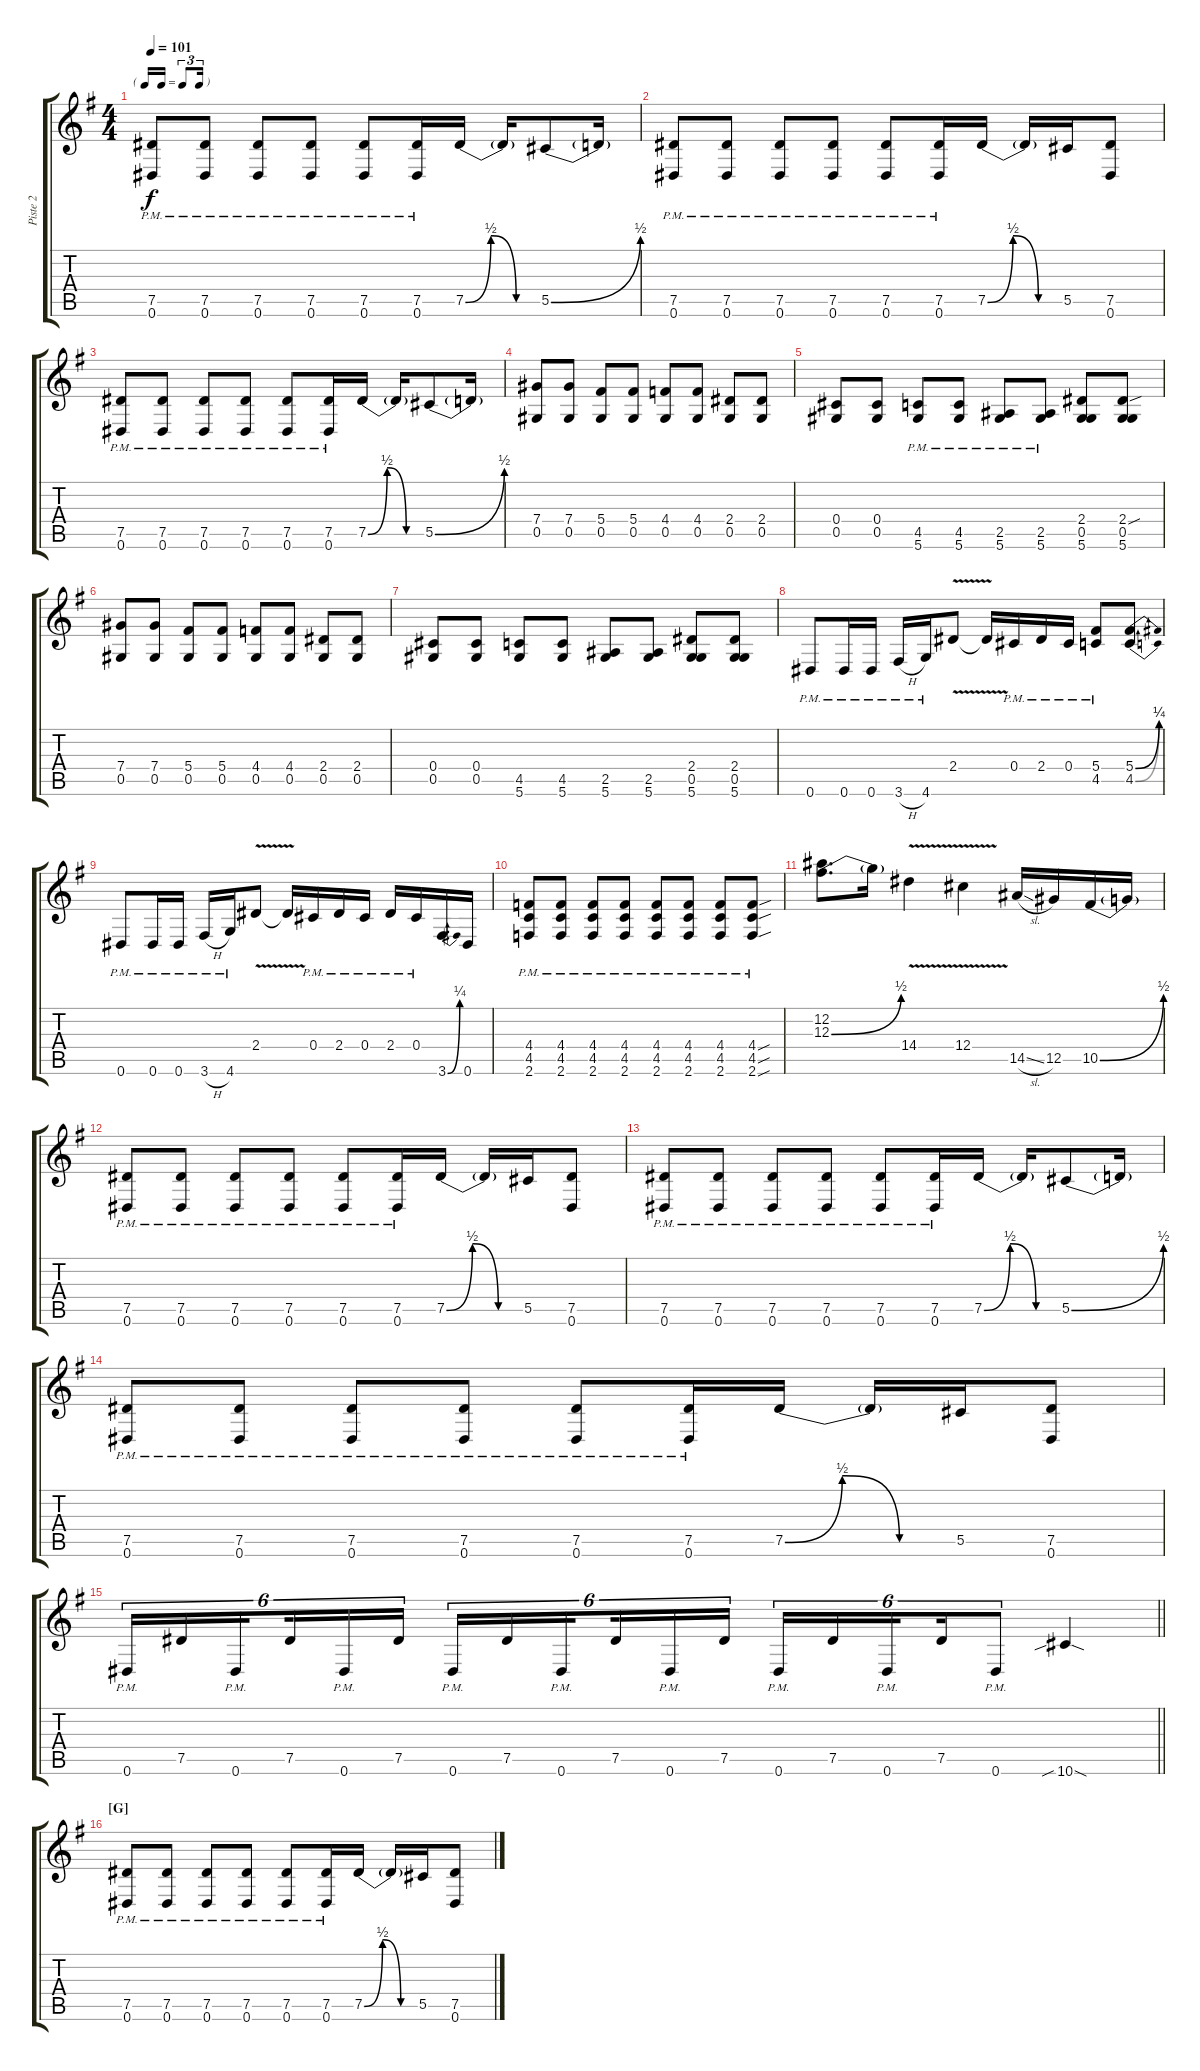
\track ("Piste 2" "Piste 2") {instrument distortionguitar}
\staff {score tabs}
\tuning (Eb4 Bb3 Gb3 Db3 Ab2 Eb2) {hide}
\ts (4 4)
\tf triplet16th
\tempo 101
\clef g2
\ks g
(7.5{pm} 0.6{pm}).8{dy f} (7.5{pm} 0.6{pm}).8 (7.5{pm} 0.6{pm}).8 (7.5{pm} 0.6{pm}).8 (7.5{pm} 0.6{pm}).8 (7.5{pm} 0.6{pm}).16 7.5{be (custom 0 0 20 2 40 0 60 0)}.16 7.5{t}.16 5.5{be (bend 0 0 60 2)}.8 5.5{t}.16 |
(7.5{pm} 0.6{pm}).8 (7.5{pm} 0.6{pm}).8 (7.5{pm} 0.6{pm}).8 (7.5{pm} 0.6{pm}).8 (7.5{pm} 0.6{pm}).8 (7.5{pm} 0.6{pm}).16 7.5{be (custom 0 0 20 2 40 0 60 0)}.16 7.5{t}.16 5.5.16 (7.5 0.6).8 |
(7.5{pm} 0.6{pm}).8 (7.5{pm} 0.6{pm}).8 (7.5{pm} 0.6{pm}).8 (7.5{pm} 0.6{pm}).8 (7.5{pm} 0.6{pm}).8 (7.5{pm} 0.6{pm}).16 7.5{be (custom 0 0 20 2 40 0 60 0)}.16 7.5{t}.16 5.5{be (bend 0 0 60 2)}.8 5.5{t}.16 |
(7.4 0.5).8 (7.4 0.5).8 (5.4 0.5).8 (5.4 0.5).8 (4.4 0.5).8 (4.4 0.5).8 (2.4 0.5).8 (2.4 0.5).8 |
(0.4 0.5).8 (0.4 0.5).8 (4.5{pm} 5.6{pm}).8 (4.5{pm} 5.6{pm}).8 (2.5{pm} 5.6{pm}).8 (2.5{pm} 5.6{pm}).8 (2.4 0.5 5.6).8 (2.4{sou} 0.5 5.6).8 |
(7.4 0.5).8 (7.4 0.5).8 (5.4 0.5).8 (5.4 0.5).8 (4.4 0.5).8 (4.4 0.5).8 (2.4 0.5).8 (2.4 0.5).8 |
(0.4 0.5).8 (0.4 0.5).8 (4.5 5.6).8 (4.5 5.6).8 (2.5 5.6).8 (2.5 5.6).8 (2.4 0.5 5.6).8 (2.4 0.5 5.6).8 |
0.6{pm}.8 0.6{pm}.16 0.6{pm}.16 3.6{h pm}.16 4.6{pm}.16 2.4{v}.8 2.4{t}.16 0.4{pm}.16 2.4{pm}.16 0.4{pm}.16 (5.4{pm} 4.5{pm}).8 (5.4{be (bend 0 0 60 1)} 4.5{be (bend 0 0 60 1)}).8 |
0.6{pm}.8 0.6{pm}.16 0.6{pm}.16 3.6{h pm}.16 4.6{pm}.16 2.4{v}.8 2.4{t}.16 0.4{pm}.16 2.4{pm}.16 0.4{pm}.16 2.4{pm}.16 0.4{pm}.16 3.6{be (bend 0 0 60 1)}.16 0.6.16 |
(4.4{pm} 4.5{pm} 2.6{pm}).8 (4.4{pm} 4.5{pm} 2.6{pm}).8 (4.4{pm} 4.5{pm} 2.6{pm}).8 (4.4{pm} 4.5{pm} 2.6{pm}).8 (4.4{pm} 4.5{pm} 2.6{pm}).8 (4.4{pm} 4.5{pm} 2.6{pm}).8 (4.4{pm} 4.5{pm} 2.6{pm}).8 (4.4{sou pm} 4.5{sou pm} 2.6{sou pm}).8 |
(12.2 12.3{be (bend 0 0 60 2)}).8{d} 12.3{t}.16 14.4{v}.4 12.4{v}.4 14.5{sl}.16 12.5.16 10.5{be (bend 0 0 60 2)}.16 10.5{t}.16 |
(7.5{pm} 0.6{pm}).8 (7.5{pm} 0.6{pm}).8 (7.5{pm} 0.6{pm}).8 (7.5{pm} 0.6{pm}).8 (7.5{pm} 0.6{pm}).8 (7.5{pm} 0.6{pm}).16 7.5{be (custom 0 0 20 2 40 0 60 0)}.16 7.5{t}.16 5.5.16 (7.5 0.6).8 |
(7.5{pm} 0.6{pm}).8 (7.5{pm} 0.6{pm}).8 (7.5{pm} 0.6{pm}).8 (7.5{pm} 0.6{pm}).8 (7.5{pm} 0.6{pm}).8 (7.5{pm} 0.6{pm}).16 7.5{be (custom 0 0 20 2 40 0 60 0)}.16 7.5{t}.16 5.5{be (bend 0 0 60 2)}.8 5.5{t}.16 |
(7.5{pm} 0.6{pm}).8 (7.5{pm} 0.6{pm}).8 (7.5{pm} 0.6{pm}).8 (7.5{pm} 0.6{pm}).8 (7.5{pm} 0.6{pm}).8 (7.5{pm} 0.6{pm}).16 7.5{be (custom 0 0 20 2 40 0 60 0)}.16 7.5{t}.16 5.5.16 (7.5 0.6).8 |
\barLineRight lightlight
0.6{pm}.16{tu (6 4)} 7.5.16{tu (6 4)} 0.6{pm}.16{tu (6 4) beam splitsecondary} 7.5.16{tu (6 4)} 0.6{pm}.16{tu (6 4)} 7.5.16{tu (6 4)} 0.6{pm}.16{tu (6 4)} 7.5.16{tu (6 4)} 0.6{pm}.16{tu (6 4) beam splitsecondary} 7.5.16{tu (6 4)} 0.6{pm}.16{tu (6 4)} 7.5.16{tu (6 4)} 0.6{pm}.16{tu (6 4)} 7.5.16{tu (6 4)} 0.6{pm}.16{tu (6 4) beam splitsecondary} 7.5.16{tu (6 4)} 0.6{pm}.8{tu (6 4)} 10.6{sib sod}.4 |
\section ("" "[G]")
(7.5{pm} 0.6{pm}).8 (7.5{pm} 0.6{pm}).8 (7.5{pm} 0.6{pm}).8 (7.5{pm} 0.6{pm}).8 (7.5{pm} 0.6{pm}).8 (7.5{pm} 0.6{pm}).16 7.5{be (custom 0 0 20 2 40 0 60 0)}.16 7.5{t}.16 5.5.16 (7.5 0.6).8
